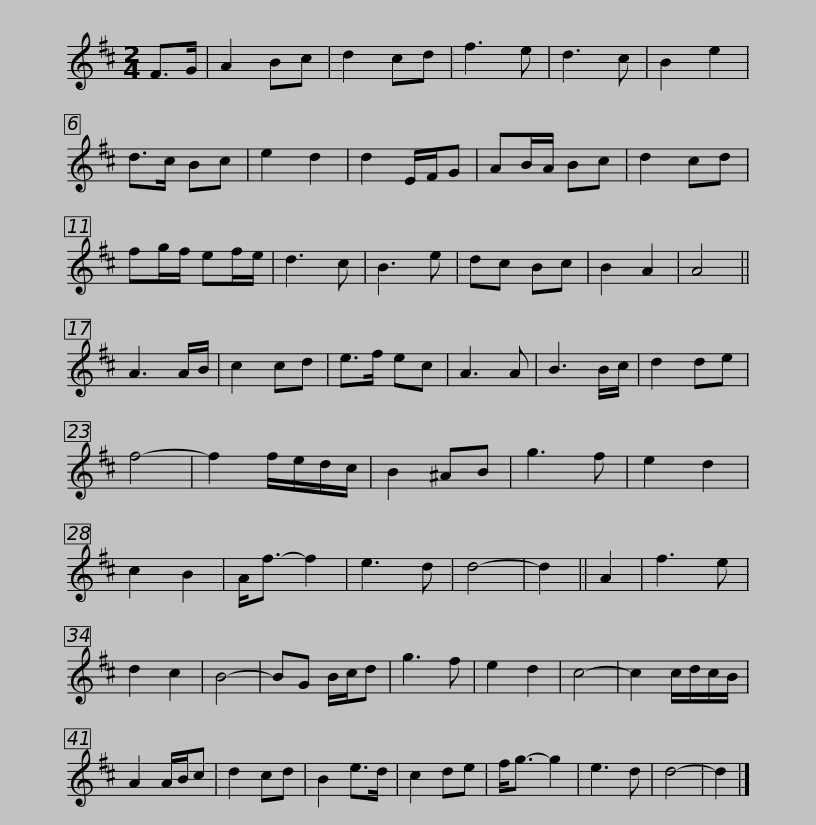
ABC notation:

X:1
L:1/8
M:2/4
I:linebreak $
K:D
V:1 treble
V:1
 F>G | A2 Bc | d2 cd | f3 e | d3 c | %5
 B2 e2 | d>c Bc | e2 d2 | d2 E/F/G | AB/A/ Bc | %10
 d2 cd | fg/f/ ef/e/ |$ d3 c | B3 e | dc Bc | %15
 B2 A2 | A4 || A3 A/B/ | c2 cd | e>f ec | %20
 A3 A | B3 B/c/ | d2 de | f4- | f2 f/e/d/c/ |$ %25
 B2 ^AB | g3 f | e2 d2 | c2 B2 | A<f- f2 | %30
 e3 d | d4- | d2 || A2 | f3 e | %35
 d2 c2 | B4- | BG B/c/d | g3 f | e2 d2 |$ %40
 c4- | c2 c/d/c/B/ | A2 A/B/c | d2 cd | B2 e>d | %45
 c2 de | f<g- g2 | e3 d | d4- | d2 |] %50
